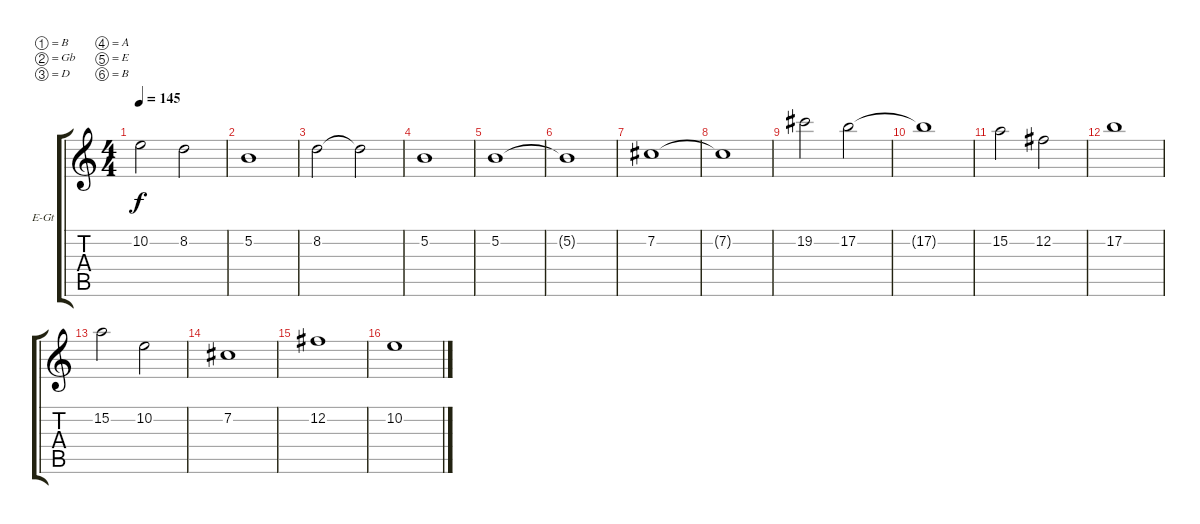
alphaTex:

\bracketExtendMode groupsimilarinstruments
\firstSystemTrackNameOrientation horizontal
\otherSystemsTrackNameOrientation horizontal
\track ("JOHAN SODERBERG" "E-Gt") {instrument distortionguitar}
\staff {score tabs}
\tuning (B3 Gb3 D3 A2 E2 B1)
\ts (4 4)
\tempo 145
\clef g2
\ks c
10.2.2{dy f} 8.2.2 |
5.2.1 |
8.2.2 8.2{t}.2 |
5.2.1 |
5.2.1 |
5.2{t}.1 |
7.2.1 |
7.2{t}.1 |
19.2.2 17.2.2 |
17.2{t}.1 |
15.2.2 12.2.2 |
17.2.1 |
15.2.2 10.2.2 |
7.2.1 |
12.2.1 |
10.2.1
